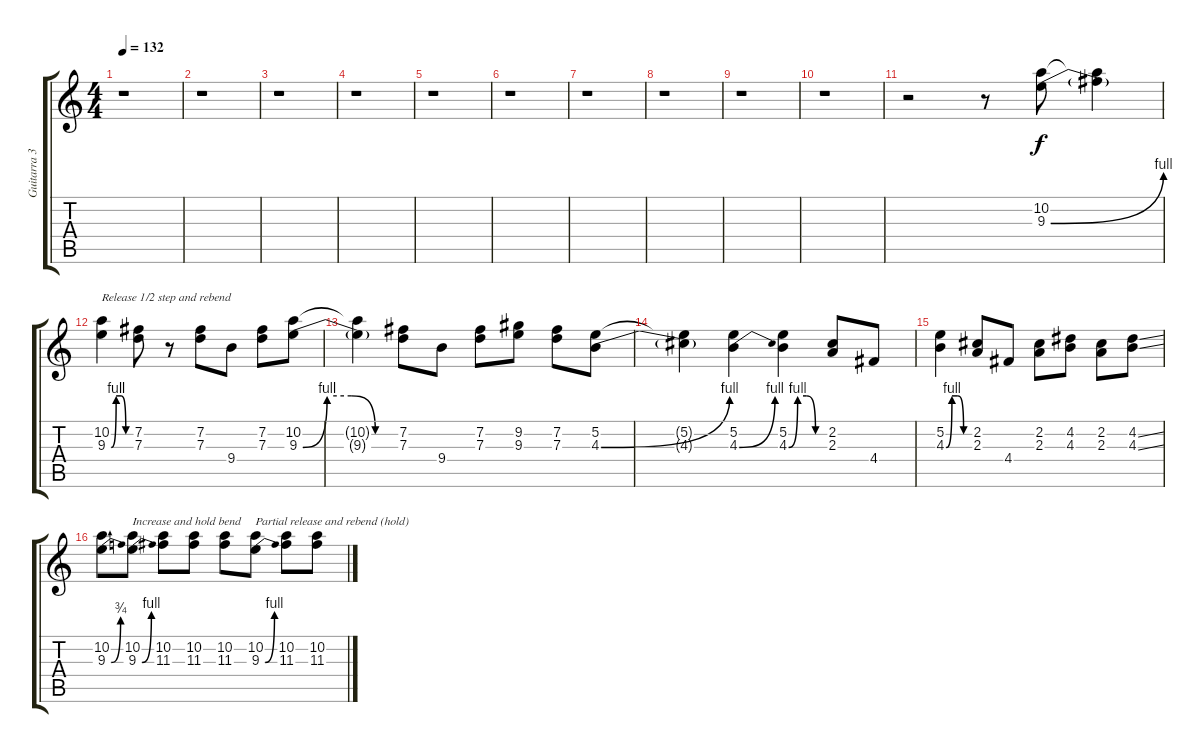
\track ("Guitarra 3" "Guitarra 3") {instrument distortionguitar}
\staff {score tabs}
\tuning (E4 B3 G3 D3 A2 E2) {hide}
\ts (4 4)
\tempo 132
\clef g2
\ks c
r.1{dy f} |
r.1 |
r.1 |
r.1 |
r.1 |
r.1 |
r.1 |
r.1 |
r.1 |
r.1 |
r.2 r.8 (10.2 9.3{be (bend 0 0 60 4)}).8 (10.2{t} 9.3{t}).4 |
(10.2 9.3{be (custom 0 0 15 4 30 4 45 0 60 0)}).4{txt "Release 1/2 step and rebend"} (7.2 7.3).8 r.8 (7.2 7.3).8 9.4.8 (7.2 7.3).8 (10.2 9.3{be (custom 0 0 15 4 30 4 45 0 60 0)}).8 |
(10.2{t} 9.3{t}).4 (7.2 7.3).8 9.4.8 (7.2 7.3).8 (9.2 9.3).8 (7.2 7.3).8 (5.2 4.3{be (bend 0 0 60 4)}).8 |
(5.2{t} 4.3{t}).4 (5.2 4.3{be (bend 0 0 60 4)}).4 (5.2 4.3{be (custom 0 0 15 4 30 4 45 0 60 0)}).4 (2.2 2.3).8 4.4.8 |
(5.2 4.3{be (custom 0 0 15 4 30 4 45 0 60 0)}).4 (2.2 2.3).8 4.4.8 (2.2 2.3).8 (4.2 4.3).8 (2.2 2.3).8 (4.2{ss} 4.3{ss}).8 |
(10.2 9.3{be (bend 0 0 60 3)}).8 (10.2 9.3{be (bend 0 0 60 4)}).8{txt "Increase and hold bend"} (10.2 11.3).8 (10.2 11.3).8 (10.2 11.3).8 (10.2 9.3{be (bend 0 0 60 4)}).8{txt "Partial release and rebend (hold)"} (10.2 11.3).8 (10.2 11.3).8
